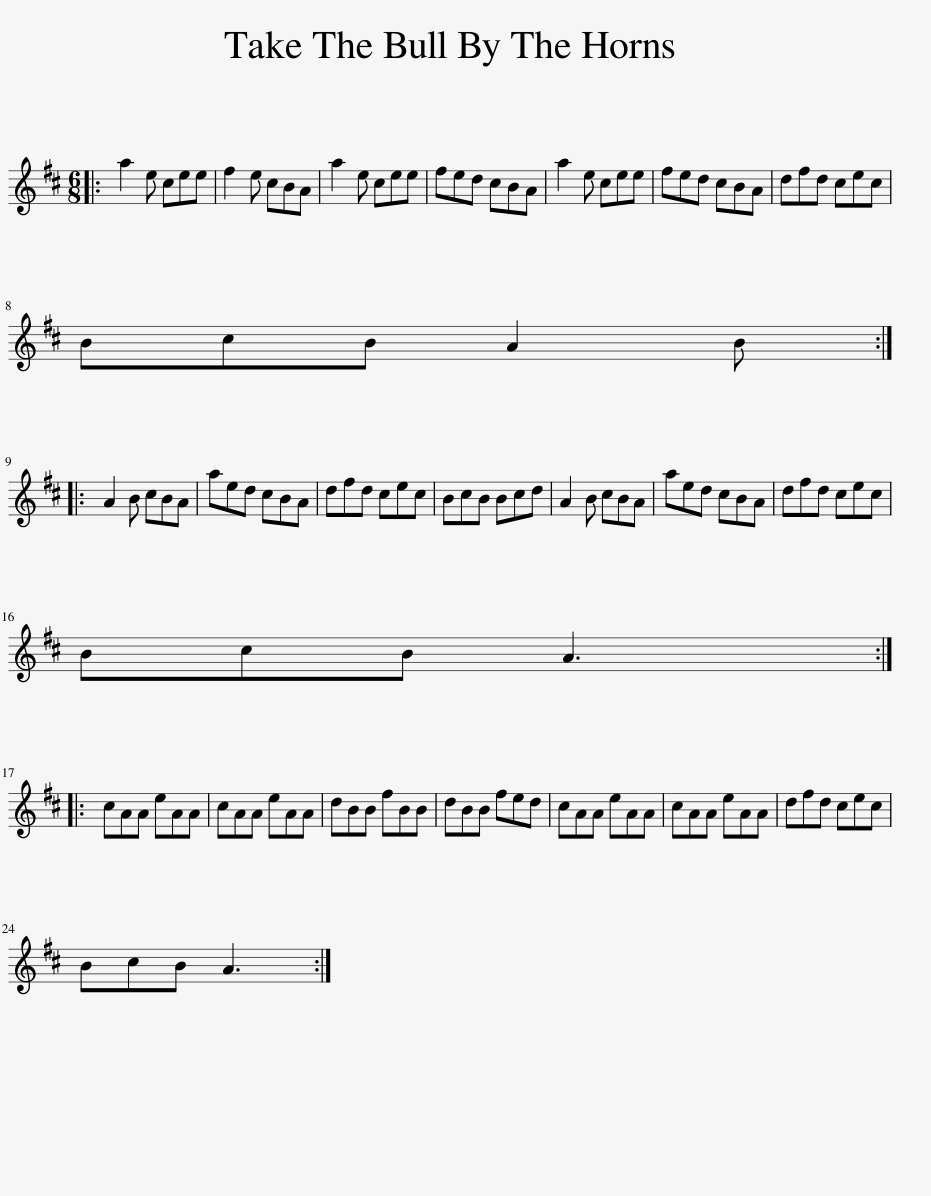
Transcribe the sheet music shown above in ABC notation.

X:1
L:1/8
M:6/8
I:linebreak $
K:D
V:1 treble
V:1
|: a2 e cee | f2 e cBA | a2 e cee | fed cBA | a2 e cee | %5
 fed cBA | dfd cec |$ BcB A2 B ::$ A2 B cBA | aed cBA | %10
 dfd cec | BcB Bcd | A2 B cBA | aed cBA | dfd cec |$ %15
 BcB A3 ::$ cAA eAA | cAA eAA | dBB fBB | dBB fed | %20
 cAA eAA | cAA eAA | dfd cec |$ BcB A3 :| %24
